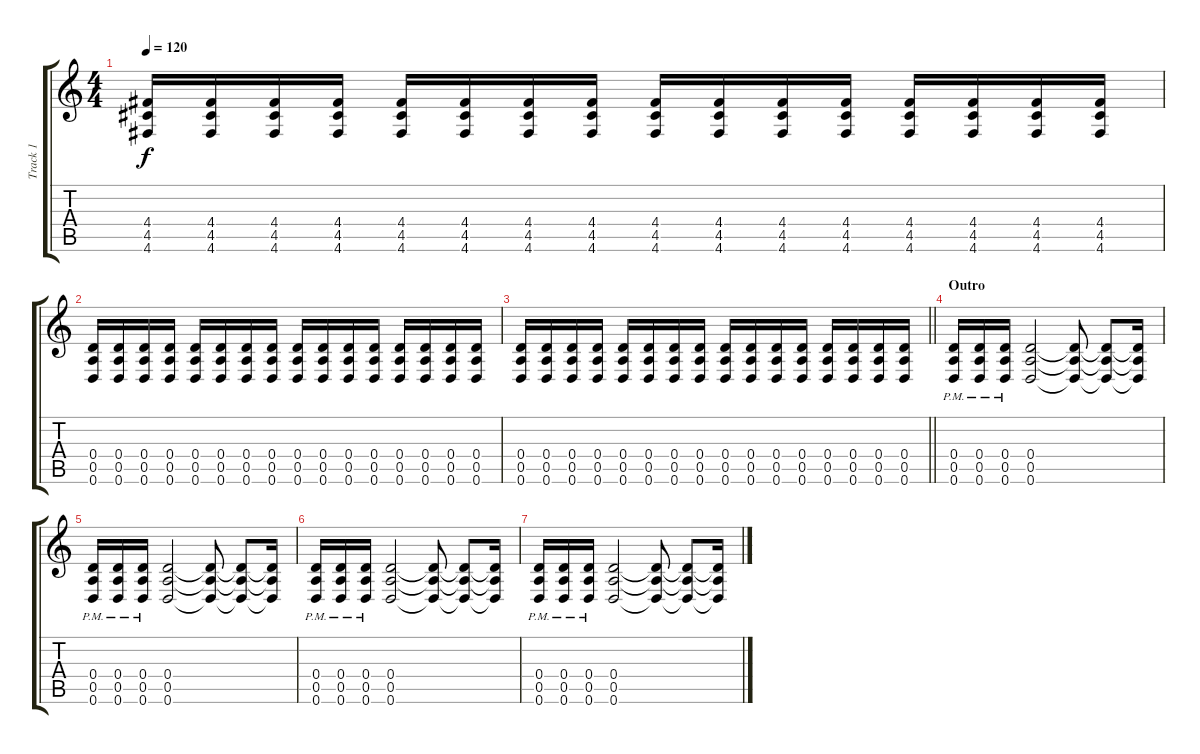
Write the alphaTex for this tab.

\track ("Track 1" "Track 1") {instrument distortionguitar}
\staff {score tabs}
\tuning (E4 B3 G3 D3 A2 D2) {hide}
\ts (4 4)
\tempo 120
\clef g2
\ks c
(4.4 4.5 4.6).16{dy f} (4.4 4.5 4.6).16 (4.4 4.5 4.6).16 (4.4 4.5 4.6).16 (4.4 4.5 4.6).16 (4.4 4.5 4.6).16 (4.4 4.5 4.6).16 (4.4 4.5 4.6).16 (4.4 4.5 4.6).16 (4.4 4.5 4.6).16 (4.4 4.5 4.6).16 (4.4 4.5 4.6).16 (4.4 4.5 4.6).16 (4.4 4.5 4.6).16 (4.4 4.5 4.6).16 (4.4 4.5 4.6).16 |
(0.4 0.5 0.6).16 (0.4 0.5 0.6).16 (0.4 0.5 0.6).16 (0.4 0.5 0.6).16 (0.4 0.5 0.6).16 (0.4 0.5 0.6).16 (0.4 0.5 0.6).16 (0.4 0.5 0.6).16 (0.4 0.5 0.6).16 (0.4 0.5 0.6).16 (0.4 0.5 0.6).16 (0.4 0.5 0.6).16 (0.4 0.5 0.6).16 (0.4 0.5 0.6).16 (0.4 0.5 0.6).16 (0.4 0.5 0.6).16 |
\barLineRight lightlight
(0.4 0.5 0.6).16 (0.4 0.5 0.6).16 (0.4 0.5 0.6).16 (0.4 0.5 0.6).16 (0.4 0.5 0.6).16 (0.4 0.5 0.6).16 (0.4 0.5 0.6).16 (0.4 0.5 0.6).16 (0.4 0.5 0.6).16 (0.4 0.5 0.6).16 (0.4 0.5 0.6).16 (0.4 0.5 0.6).16 (0.4 0.5 0.6).16 (0.4 0.5 0.6).16 (0.4 0.5 0.6).16 (0.4 0.5 0.6).16 |
\section ("" "Outro")
(0.4{pm} 0.5{pm} 0.6{pm}).16 (0.4{pm} 0.5{pm} 0.6{pm}).16 (0.4{pm} 0.5{pm} 0.6{pm}).16 (0.4 0.5 0.6).2 (0.4{t} 0.5{t} 0.6{t}).8 (0.4{t} 0.5{t} 0.6{t}).8 (0.4{t} 0.5{t} 0.6{t}).16 |
(0.4{pm} 0.5{pm} 0.6{pm}).16 (0.4{pm} 0.5{pm} 0.6{pm}).16 (0.4{pm} 0.5{pm} 0.6{pm}).16 (0.4 0.5 0.6).2 (0.4{t} 0.5{t} 0.6{t}).8 (0.4{t} 0.5{t} 0.6{t}).8 (0.4{t} 0.5{t} 0.6{t}).16 |
(0.4{pm} 0.5{pm} 0.6{pm}).16 (0.4{pm} 0.5{pm} 0.6{pm}).16 (0.4{pm} 0.5{pm} 0.6{pm}).16 (0.4 0.5 0.6).2 (0.4{t} 0.5{t} 0.6{t}).8 (0.4{t} 0.5{t} 0.6{t}).8 (0.4{t} 0.5{t} 0.6{t}).16 |
(0.4{pm} 0.5{pm} 0.6{pm}).16 (0.4{pm} 0.5{pm} 0.6{pm}).16 (0.4{pm} 0.5{pm} 0.6{pm}).16 (0.4 0.5 0.6).2 (0.4{t} 0.5{t} 0.6{t}).8 (0.4{t} 0.5{t} 0.6{t}).8 (0.4{t} 0.5{t} 0.6{t}).16
